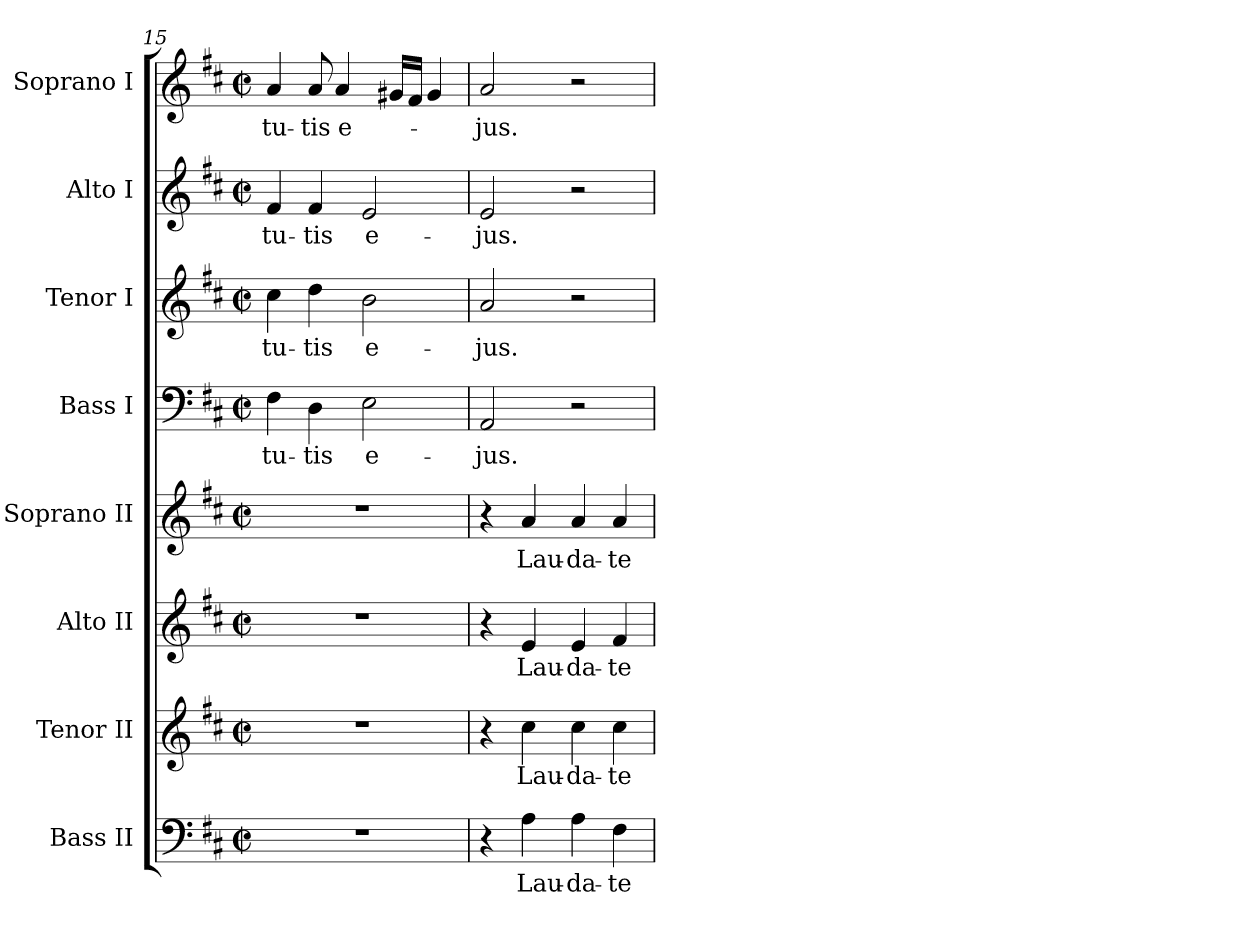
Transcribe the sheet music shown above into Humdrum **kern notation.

**kern	**text	**kern	**text	**kern	**text	**kern	**text	**kern	**text	**kern	**text	**kern	**text	**kern	**text
*part8	*part8	*part7	*part7	*part6	*part6	*part5	*part5	*part4	*part4	*part3	*part3	*part2	*part2	*part1	*part1
*staff8	*staff8	*staff7	*staff7	*staff6	*staff6	*staff5	*staff5	*staff4	*staff4	*staff3	*staff3	*staff2	*staff2	*staff1	*staff1
*I"Bass II	*	*I"Tenor II	*	*I"Alto II	*	*I"Soprano II	*	*I"Bass I	*	*I"Tenor I	*	*I"Alto I	*	*I"Soprano I	*
*clefF4	*	*clefG2	*	*clefG2	*	*clefG2	*	*clefF4	*	*clefG2	*	*clefG2	*	*clefG2	*
*	*	*ITrd7c12	*	*	*	*	*	*	*	*ITrd7c12	*	*	*	*	*
*k[f#c#]	*	*k[f#c#]	*	*k[f#c#]	*	*k[f#c#]	*	*k[f#c#]	*	*k[f#c#]	*	*k[f#c#]	*	*k[f#c#]	*
*D:	*	*D:	*	*D:	*	*D:	*	*D:	*	*D:	*	*D:	*	*D:	*
*M2/2	*	*M2/2	*	*M2/2	*	*M2/2	*	*M2/2	*	*M2/2	*	*M2/2	*	*M2/2	*
*met(c|)	*	*met(c|)	*	*met(c|)	*	*met(c|)	*	*met(c|)	*	*met(c|)	*	*met(c|)	*	*met(c|)	*
=15	=15	=15	=15	=15	=15	=15	=15	=15	=15	=15	=15	=15	=15	=15	=15
!	!	!	!	!	!	!	!	!	!LO:LY:b:color=#000000	!	!	!	!	!	!
!	!	!	!	!	!	!	!	!	!	!	!LO:LY:b:color=#000000	!	!	!	!
!	!	!	!	!	!	!	!	!	!	!	!	!	!LO:LY:b:color=#000000	!	!
!	!	!	!	!	!	!	!	!	!	!	!	!	!	!	!LO:LY:b:color=#000000
1r	.	1r	.	1r	.	1r	.	4F#i\	-tu-	4c#i\	-tu-	4f#i/	-tu-	4ai/	-tu-
!	!	!	!	!	!	!	!	!	!LO:LY:b:color=#000000	!	!	!	!	!	!
!	!	!	!	!	!	!	!	!	!	!	!LO:LY:b:color=#000000	!	!	!	!
!	!	!	!	!	!	!	!	!	!	!	!	!	!LO:LY:b:color=#000000	!	!
!	!	!	!	!	!	!	!	!	!	!	!	!	!	!	!LO:LY:b:color=#000000
.	.	.	.	.	.	.	.	4Di\	-tis	4di\	-tis	4f#i/	-tis	8ai/	-tis
!	!	!	!	!	!	!	!	!	!	!	!	!	!	!	!LO:LY:b:color=#000000
.	.	.	.	.	.	.	.	.	.	.	.	.	.	4ai/	e-
!	!	!	!	!	!	!	!	!	!LO:LY:b:color=#000000	!	!	!	!	!	!
!	!	!	!	!	!	!	!	!	!	!	!LO:LY:b:color=#000000	!	!	!	!
!	!	!	!	!	!	!	!	!	!	!	!	!	!LO:LY:b:color=#000000	!	!
.	.	.	.	.	.	.	.	2Ei\	e-	2Bi\	e-	2ei/	e-	.	.
.	.	.	.	.	.	.	.	.	.	.	.	.	.	16g#Xi/LL	.
.	.	.	.	.	.	.	.	.	.	.	.	.	.	16f#i/JJ	.
.	.	.	.	.	.	.	.	.	.	.	.	.	.	4g#i/	.
!!LO:LB:g=z
=16	=16	=16	=16	=16	=16	=16	=16	=16	=16	=16	=16	=16	=16	=16	=16
!	!	!	!	!	!	!	!	!	!LO:LY:b:color=#000000	!	!	!	!	!	!
!	!	!	!	!	!	!	!	!	!	!	!LO:LY:b:color=#000000	!	!	!	!
!	!	!	!	!	!	!	!	!	!	!	!	!	!LO:LY:b:color=#000000	!	!
!	!	!	!	!	!	!	!	!	!	!	!	!	!	!	!LO:LY:b:color=#000000
4r	.	4r	.	4r	.	4r	.	2AAi/	-jus.	2Ai/	-jus.	2ei/	-jus.	2ai/	-jus.
!	!LO:LY:b:color=#000000	!	!	!	!	!	!	!	!	!	!	!	!	!	!
!	!	!	!LO:LY:b:color=#000000	!	!	!	!	!	!	!	!	!	!	!	!
!	!	!	!	!	!LO:LY:b:color=#000000	!	!	!	!	!	!	!	!	!	!
!	!	!	!	!	!	!	!LO:LY:b:color=#000000	!	!	!	!	!	!	!	!
4Ai\	Lau-	4c#i\	Lau-	4ei/	Lau-	4ai/	Lau-	.	.	.	.	.	.	.	.
!	!LO:LY:b:color=#000000	!	!	!	!	!	!	!	!	!	!	!	!	!	!
!	!	!	!LO:LY:b:color=#000000	!	!	!	!	!	!	!	!	!	!	!	!
!	!	!	!	!	!LO:LY:b:color=#000000	!	!	!	!	!	!	!	!	!	!
!	!	!	!	!	!	!	!LO:LY:b:color=#000000	!	!	!	!	!	!	!	!
4Ai\	-da-	4c#i\	-da-	4ei/	-da-	4ai/	-da-	2r	.	2r	.	2r	.	2r	.
!	!LO:LY:b:color=#000000	!	!	!	!	!	!	!	!	!	!	!	!	!	!
!	!	!	!LO:LY:b:color=#000000	!	!	!	!	!	!	!	!	!	!	!	!
!	!	!	!	!	!LO:LY:b:color=#000000	!	!	!	!	!	!	!	!	!	!
!	!	!	!	!	!	!	!LO:LY:b:color=#000000	!	!	!	!	!	!	!	!
4F#i\	-te	4c#i\	-te	4f#i/	-te	4ai/	-te	.	.	.	.	.	.	.	.
=	=	=	=	=	=	=	=	=	=	=	=	=	=	=	=
*-	*-	*-	*-	*-	*-	*-	*-	*-	*-	*-	*-	*-	*-	*-	*-
